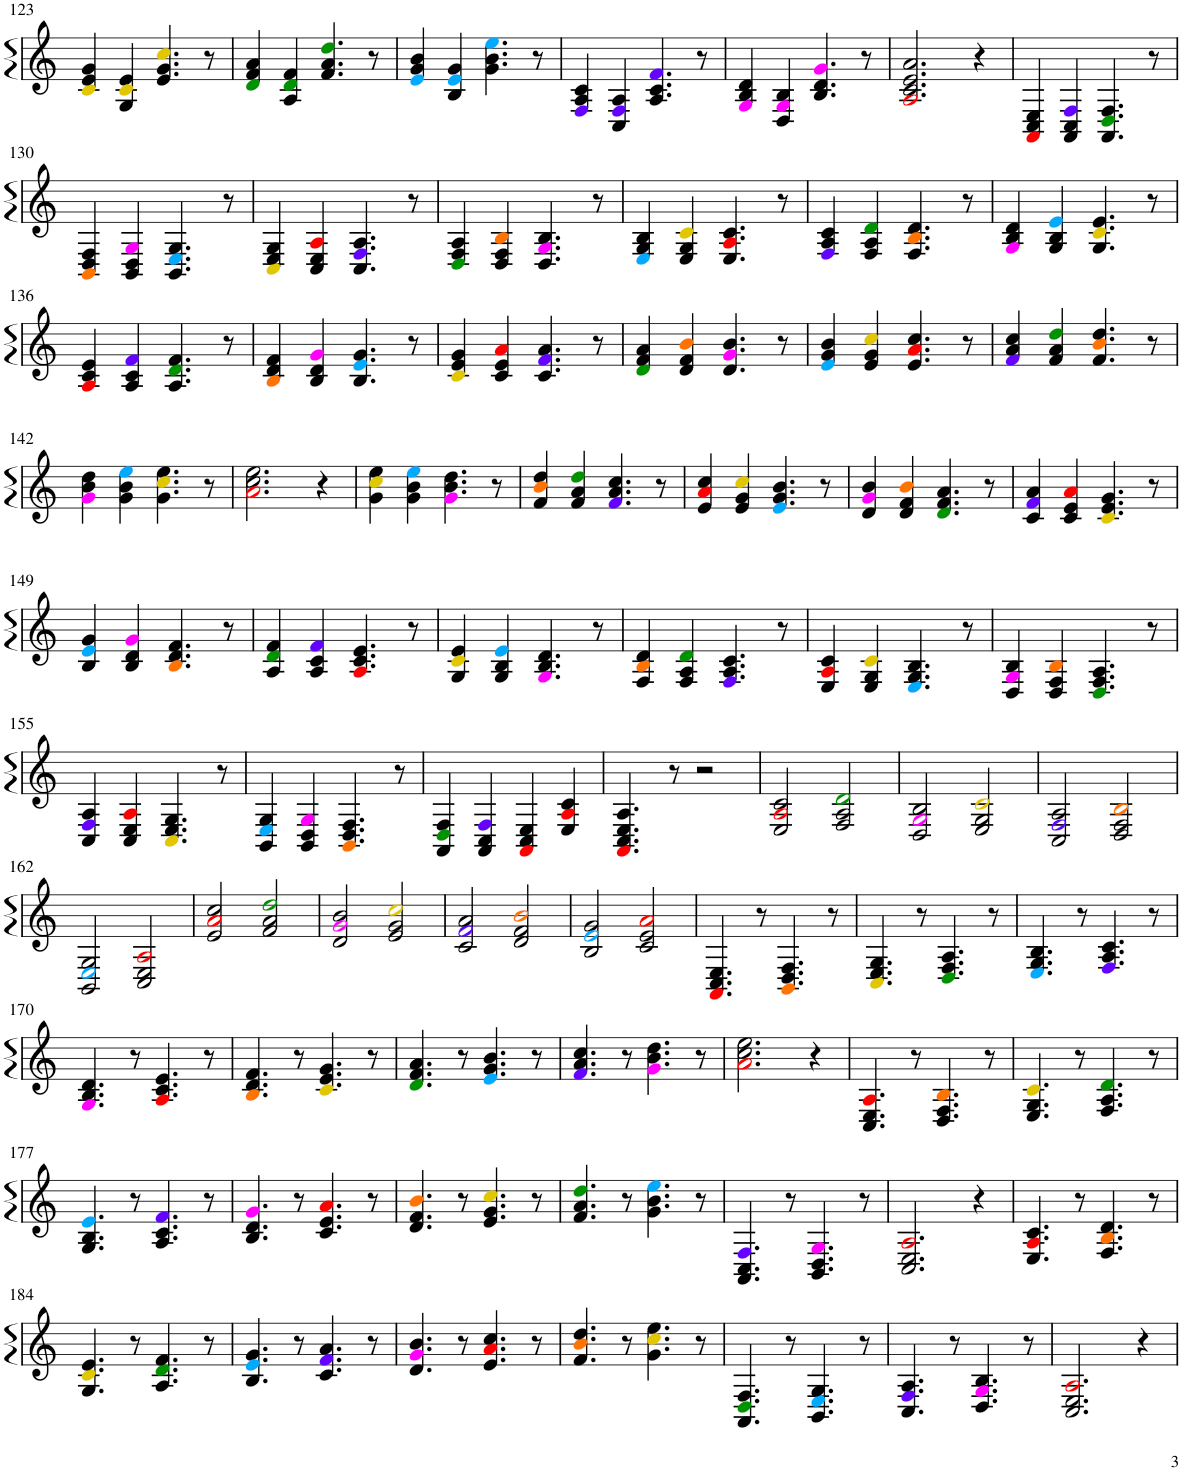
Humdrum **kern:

**kern
*part1
*staff1
*I"Piano
*I'Pno.
!!LO:PB:g=z
*clefG2
*k[]
*M4/4
=123
4ci/ 4e/ 4g/
4G/ 4ci/ 4e/
4.e/ 4.g/ 4.cci/
8r
=124
4dj/ 4f/ 4a/
4A/ 4dj/ 4f/
4.f/ 4.a/ 4.ddj/
8r
=125
4eZ/ 4g/ 4b/
4B/ 4eZ/ 4g/
4.g\ 4.b\ 4.eeZ\
8r
=126
4FV/ 4A/ 4c/
4C/ 4FV/ 4A/
4.A/ 4.c/ 4.fV/
8r
=127
4GN/ 4B/ 4d/
4D/ 4GN/ 4B/
4.B/ 4.d/ 4.gN/
8r
=128
2.Al/ 2.c/ 2.e/ 2.a/
4r
=129
4AAl/ 4C/ 4E/
4AA/ 4C/ 4FV/
4.AA/ 4.Dj/ 4.F/
8r
!!LO:LB:g=z
=130
4BB!/ 4D/ 4F/
4BB/ 4D/ 4GN/
4.BB/ 4.EZ/ 4.G/
8r
=131
4Ci/ 4E/ 4G/
4C/ 4E/ 4Al/
4.C/ 4.FV/ 4.A/
8r
=132
4Dj/ 4F/ 4A/
4D/ 4F/ 4B!/
4.D/ 4.GN/ 4.B/
8r
=133
4EZ/ 4G/ 4B/
4E/ 4G/ 4ci/
4.E/ 4.Al/ 4.c/
8r
=134
4FV/ 4A/ 4c/
4F/ 4A/ 4dj/
4.F/ 4.B!/ 4.d/
8r
=135
4GN/ 4B/ 4d/
4G/ 4B/ 4eZ/
4.G/ 4.ci/ 4.e/
8r
!!LO:LB:g=z
=136
4Al/ 4c/ 4e/
4A/ 4c/ 4fV/
4.A/ 4.dj/ 4.f/
8r
=137
4B!/ 4d/ 4f/
4B/ 4d/ 4gN/
4.B/ 4.eZ/ 4.g/
8r
=138
4ci/ 4e/ 4g/
4c/ 4e/ 4al/
4.c/ 4.fV/ 4.a/
8r
=139
4dj/ 4f/ 4a/
4d/ 4f/ 4b!/
4.d/ 4.gN/ 4.b/
8r
=140
4eZ/ 4g/ 4b/
4e/ 4g/ 4cci/
4.e/ 4.al/ 4.cc/
8r
=141
4fV/ 4a/ 4cc/
4f/ 4a/ 4ddj/
4.f/ 4.b!/ 4.dd/
8r
!!LO:LB:g=z
=142
4gN\ 4b\ 4dd\
4g\ 4b\ 4eeZ\
4.g\ 4.cci\ 4.ee\
8r
=143
2.al\ 2.cc\ 2.ee\
4r
=144
4g\ 4cci\ 4ee\
4g\ 4b\ 4eeZ\
4.gN\ 4.b\ 4.dd\
8r
=145
4f/ 4b!/ 4dd/
4f/ 4a/ 4ddj/
4.fV/ 4.a/ 4.cc/
8r
=146
4e/ 4al/ 4cc/
4e/ 4g/ 4cci/
4.eZ/ 4.g/ 4.b/
8r
=147
4d/ 4gN/ 4b/
4d/ 4f/ 4b!/
4.dj/ 4.f/ 4.a/
8r
=148
4c/ 4fV/ 4a/
4c/ 4e/ 4al/
4.ci/ 4.e/ 4.g/
8r
!!LO:LB:g=z
=149
4B/ 4eZ/ 4g/
4B/ 4d/ 4gN/
4.B!/ 4.d/ 4.f/
8r
=150
4A/ 4dj/ 4f/
4A/ 4c/ 4fV/
4.Al/ 4.c/ 4.e/
8r
=151
4G/ 4ci/ 4e/
4G/ 4B/ 4eZ/
4.GN/ 4.B/ 4.d/
8r
=152
4F/ 4B!/ 4d/
4F/ 4A/ 4dj/
4.FV/ 4.A/ 4.c/
8r
=153
4E/ 4Al/ 4c/
4E/ 4G/ 4ci/
4.EZ/ 4.G/ 4.B/
8r
=154
4D/ 4GN/ 4B/
4D/ 4F/ 4B!/
4.Dj/ 4.F/ 4.A/
8r
!!LO:LB:g=z
=155
4C/ 4FV/ 4A/
4C/ 4E/ 4Al/
4.Ci/ 4.E/ 4.G/
8r
=156
4BB/ 4EZ/ 4G/
4BB/ 4D/ 4GN/
4.BB!/ 4.D/ 4.F/
8r
=157
4AA/ 4Dj/ 4F/
4AA/ 4C/ 4FV/
4AAl/ 4C/ 4E/
4E/ 4Al/ 4c/
=158
4.AAl/ 4.C/ 4.E/ 4.A/
8r
2r
=159
2E/ 2Al/ 2c/
2F/ 2A/ 2dj/
=160
2D/ 2GN/ 2B/
2E/ 2G/ 2ci/
=161
2C/ 2FV/ 2A/
2D/ 2F/ 2B!/
!!LO:LB:g=z
=162
2BB/ 2EZ/ 2G/
2C/ 2E/ 2Al/
=163
2e/ 2al/ 2cc/
2f/ 2a/ 2ddj/
=164
2d/ 2gN/ 2b/
2e/ 2g/ 2cci/
=165
2c/ 2fV/ 2a/
2d/ 2f/ 2b!/
=166
2B/ 2eZ/ 2g/
2c/ 2e/ 2al/
=167
4.AAl/ 4.C/ 4.E/
8r
4.BB!/ 4.D/ 4.F/
8r
=168
4.Ci/ 4.E/ 4.G/
8r
4.Dj/ 4.F/ 4.A/
8r
=169
4.EZ/ 4.G/ 4.B/
8r
4.FV/ 4.A/ 4.c/
8r
!!LO:LB:g=z
=170
4.GN/ 4.B/ 4.d/
8r
4.Al/ 4.c/ 4.e/
8r
=171
4.B!/ 4.d/ 4.f/
8r
4.ci/ 4.e/ 4.g/
8r
=172
4.dj/ 4.f/ 4.a/
8r
4.eZ/ 4.g/ 4.b/
8r
=173
4.fV/ 4.a/ 4.cc/
8r
4.gN\ 4.b\ 4.dd\
8r
=174
2.al\ 2.cc\ 2.ee\
4r
=175
4.C/ 4.E/ 4.Al/
8r
4.D/ 4.F/ 4.B!/
8r
=176
4.E/ 4.G/ 4.ci/
8r
4.F/ 4.A/ 4.dj/
8r
!!LO:LB:g=z
=177
4.G/ 4.B/ 4.eZ/
8r
4.A/ 4.c/ 4.fV/
8r
=178
4.B/ 4.d/ 4.gN/
8r
4.c/ 4.e/ 4.al/
8r
=179
4.d/ 4.f/ 4.b!/
8r
4.e/ 4.g/ 4.cci/
8r
=180
4.f/ 4.a/ 4.ddj/
8r
4.g\ 4.b\ 4.eeZ\
8r
=181
4.AA/ 4.C/ 4.FV/
8r
4.BB/ 4.D/ 4.GN/
8r
=182
2.C/ 2.E/ 2.Al/
4r
=183
4.E/ 4.Al/ 4.c/
8r
4.F/ 4.B!/ 4.d/
8r
!!LO:LB:g=z
=184
4.G/ 4.ci/ 4.e/
8r
4.A/ 4.dj/ 4.f/
8r
=185
4.B/ 4.eZ/ 4.g/
8r
4.c/ 4.fV/ 4.a/
8r
=186
4.d/ 4.gN/ 4.b/
8r
4.e/ 4.al/ 4.cc/
8r
=187
4.f/ 4.b!/ 4.dd/
8r
4.g\ 4.cci\ 4.ee\
8r
=188
4.AA/ 4.Dj/ 4.F/
8r
4.BB/ 4.EZ/ 4.G/
8r
=189
4.C/ 4.FV/ 4.A/
8r
4.D/ 4.GN/ 4.B/
8r
=190
2.C/ 2.E/ 2.Al/
4r
=
*-
